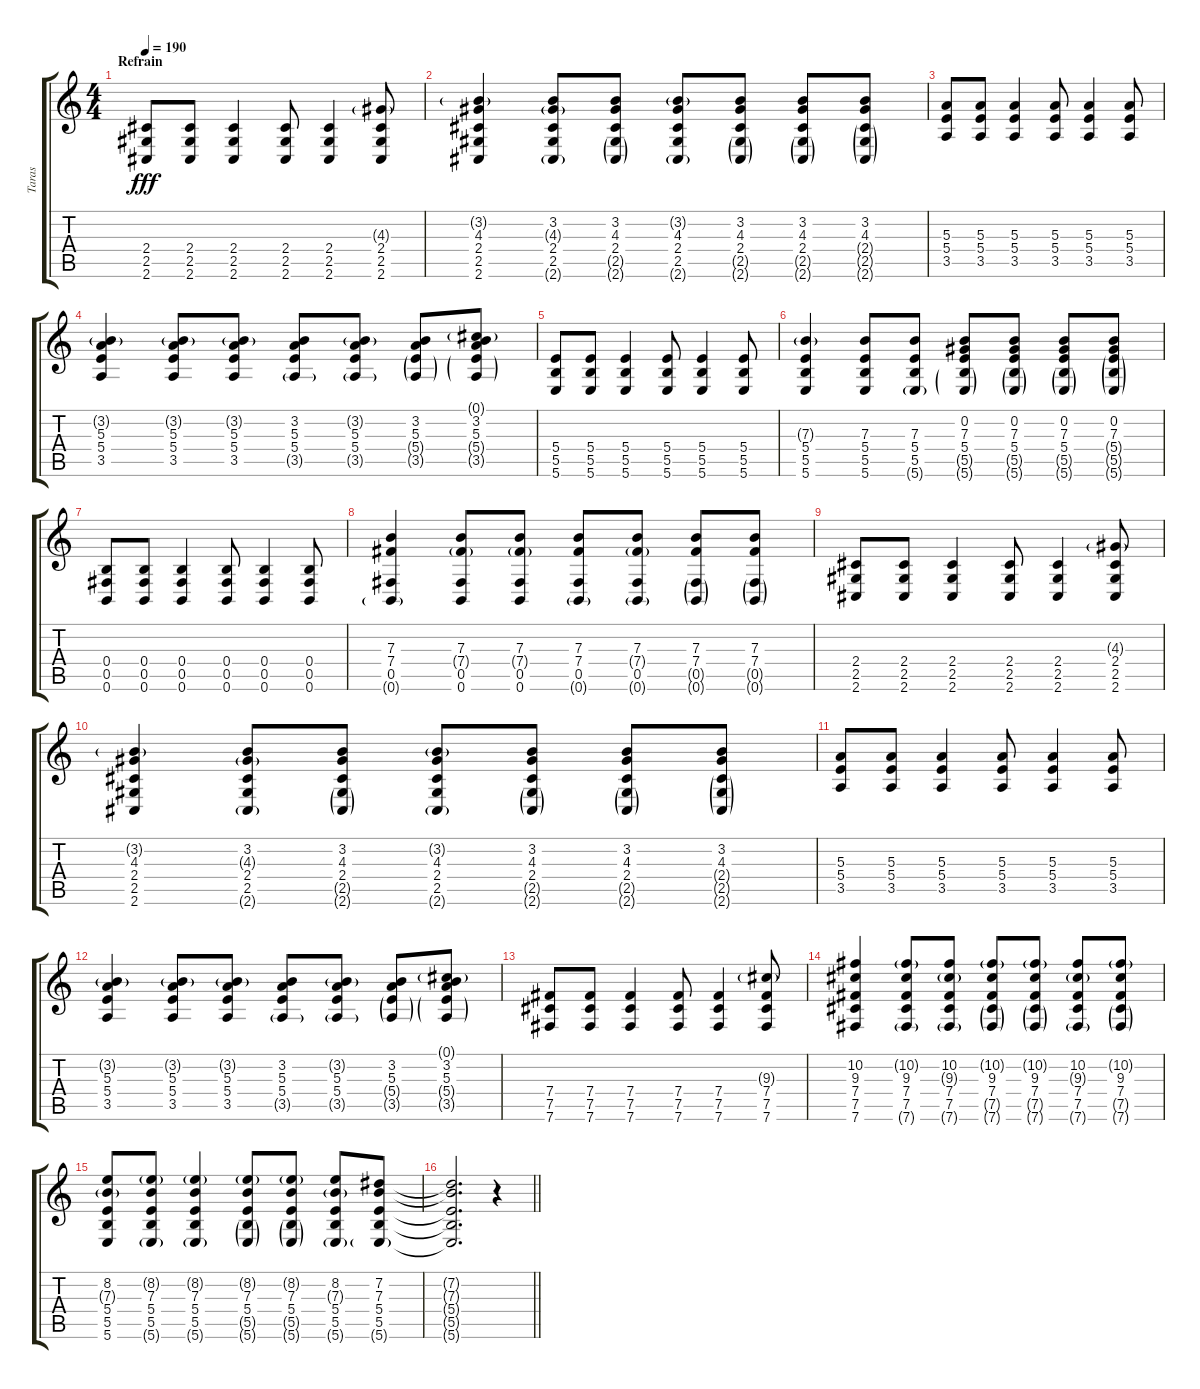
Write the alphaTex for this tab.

\track ("Taras" "Taras") {instrument distortionguitar}
\staff {score tabs}
\tuning (Db4 Ab3 E3 B2 Gb2 B1) {hide}
\ts (4 4)
\section ("" "Refrain")
\tempo 190
\clef g2
\ks c
(2.4 2.5 2.6).8{dy fff} (2.4 2.5 2.6).8 (2.4 2.5 2.6).4 (2.4 2.5 2.6).8 (2.4 2.5 2.6).4 (4.3{g} 2.4 2.5 2.6).8 |
(3.2{g} 4.3 2.4 2.5 2.6).4 (3.2 4.3{g} 2.4 2.5 2.6{g}).8 (3.2 4.3 2.4 2.5{g} 2.6{g}).8 (3.2{g} 4.3 2.4 2.5 2.6{g}).8 (3.2 4.3 2.4 2.5{g} 2.6{g}).8 (3.2 4.3 2.4 2.5{g} 2.6{g}).8 (3.2 4.3 2.4{g} 2.5{g} 2.6{g}).8 |
(5.3 5.4 3.5).8 (5.3 5.4 3.5).8 (5.3 5.4 3.5).4 (5.3 5.4 3.5).8 (5.3 5.4 3.5).4 (5.3 5.4 3.5).8 |
(3.2{g} 5.3 5.4 3.5).4 (3.2{g} 5.3 5.4 3.5).8 (3.2{g} 5.3 5.4 3.5).8 (3.2 5.3 5.4 3.5{g}).8 (3.2{g} 5.3 5.4 3.5{g}).8 (3.2 5.3 5.4{g} 3.5{g}).8 (0.1{g} 3.2 5.3 5.4{g} 3.5{g}).8 |
(5.4 5.5 5.6).8 (5.4 5.5 5.6).8 (5.4 5.5 5.6).4 (5.4 5.5 5.6).8 (5.4 5.5 5.6).4 (5.4 5.5 5.6).8 |
(7.3{g} 5.4 5.5 5.6).4 (7.3 5.4 5.5 5.6).8 (7.3 5.4 5.5 5.6{g}).8 (0.2 7.3 5.4 5.5{g} 5.6{g}).8 (0.2 7.3 5.4 5.5{g} 5.6{g}).8 (0.2 7.3 5.4 5.5{g} 5.6{g}).8 (0.2 7.3 5.4{g} 5.5{g} 5.6{g}).8 |
(0.4 0.5 0.6).8 (0.4 0.5 0.6).8 (0.4 0.5 0.6).4 (0.4 0.5 0.6).8 (0.4 0.5 0.6).4 (0.4 0.5 0.6).8 |
(7.3 7.4 0.5 0.6{g}).4 (7.3 7.4{g} 0.5 0.6).8 (7.3 7.4{g} 0.5 0.6).8 (7.3 7.4 0.5 0.6{g}).8 (7.3 7.4{g} 0.5 0.6{g}).8 (7.3 7.4 0.5{g} 0.6{g}).8 (7.3 7.4 0.5{g} 0.6{g}).8 |
(2.4 2.5 2.6).8 (2.4 2.5 2.6).8 (2.4 2.5 2.6).4 (2.4 2.5 2.6).8 (2.4 2.5 2.6).4 (4.3{g} 2.4 2.5 2.6).8 |
(3.2{g} 4.3 2.4 2.5 2.6).4 (3.2 4.3{g} 2.4 2.5 2.6{g}).8 (3.2 4.3 2.4 2.5{g} 2.6{g}).8 (3.2{g} 4.3 2.4 2.5 2.6{g}).8 (3.2 4.3 2.4 2.5{g} 2.6{g}).8 (3.2 4.3 2.4 2.5{g} 2.6{g}).8 (3.2 4.3 2.4{g} 2.5{g} 2.6{g}).8 |
(5.3 5.4 3.5).8 (5.3 5.4 3.5).8 (5.3 5.4 3.5).4 (5.3 5.4 3.5).8 (5.3 5.4 3.5).4 (5.3 5.4 3.5).8 |
(3.2{g} 5.3 5.4 3.5).4 (3.2{g} 5.3 5.4 3.5).8 (3.2{g} 5.3 5.4 3.5).8 (3.2 5.3 5.4 3.5{g}).8 (3.2{g} 5.3 5.4 3.5{g}).8 (3.2 5.3 5.4{g} 3.5{g}).8 (0.1{g} 3.2 5.3 5.4{g} 3.5{g}).8 |
(7.4 7.5 7.6).8 (7.4 7.5 7.6).8 (7.4 7.5 7.6).4 (7.4 7.5 7.6).8 (7.4 7.5 7.6).4 (9.3{g} 7.4 7.5 7.6).8 |
(10.2 9.3 7.4 7.5 7.6).4 (10.2{g} 9.3 7.4 7.5 7.6{g}).8 (10.2 9.3{g} 7.4 7.5 7.6{g}).8 (10.2{g} 9.3 7.4 7.5{g} 7.6{g}).8 (10.2{g} 9.3 7.4 7.5{g} 7.6{g}).8 (10.2 9.3{g} 7.4 7.5 7.6{g}).8 (10.2{g} 9.3 7.4 7.5{g} 7.6{g}).8 |
(8.2 7.3{g} 5.4 5.5 5.6).8 (8.2{g} 7.3 5.4 5.5 5.6{g}).8 (8.2{g} 7.3 5.4 5.5 5.6{g}).4 (8.2{g} 7.3 5.4 5.5{g} 5.6{g}).8 (8.2{g} 7.3 5.4 5.5{g} 5.6{g}).8 (8.2 7.3{g} 5.4 5.5 5.6{g}).8 (7.2 7.3 5.4 5.5 5.6{g}).8 |
\barLineRight lightlight
(7.2{t} 7.3{t} 5.4{t} 5.5{t} 5.6{t}).2{d} r.4
